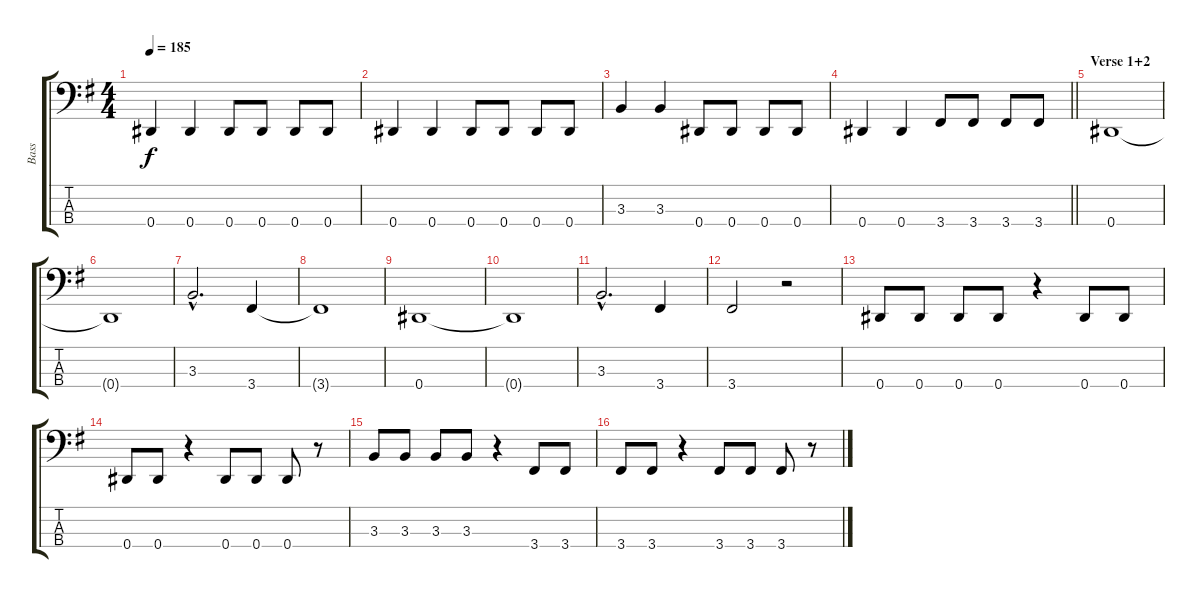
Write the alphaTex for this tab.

\track ("Bass" "Bass") {instrument electricbassfinger}
\staff {score tabs}
\tuning (Gb2 Db2 Ab1 Eb1) {hide}
\ts (4 4)
\tempo 185
\clef f4
\ks eminor
0.4.4{dy f} 0.4.4 0.4.8 0.4.8 0.4.8 0.4.8 |
0.4.4 0.4.4 0.4.8 0.4.8 0.4.8 0.4.8 |
3.3.4 3.3.4 0.4.8 0.4.8 0.4.8 0.4.8 |
\barLineRight lightlight
0.4.4 0.4.4 3.4.8 3.4.8 3.4.8 3.4.8 |
\section ("" "Verse 1+2")
0.4.1 |
0.4{t}.1 |
3.3{hac}.2{d} 3.4.4 |
3.4{t}.1 |
0.4.1 |
0.4{t}.1 |
3.3{hac}.2{d} 3.4.4 |
3.4.2 r.2 |
0.4.8 0.4.8 0.4.8 0.4.8 r.4 0.4.8 0.4.8 |
0.4.8 0.4.8 r.4 0.4.8 0.4.8 0.4.8 r.8 |
3.3.8 3.3.8 3.3.8 3.3.8 r.4 3.4.8 3.4.8 |
3.4.8 3.4.8 r.4 3.4.8 3.4.8 3.4.8 r.8
